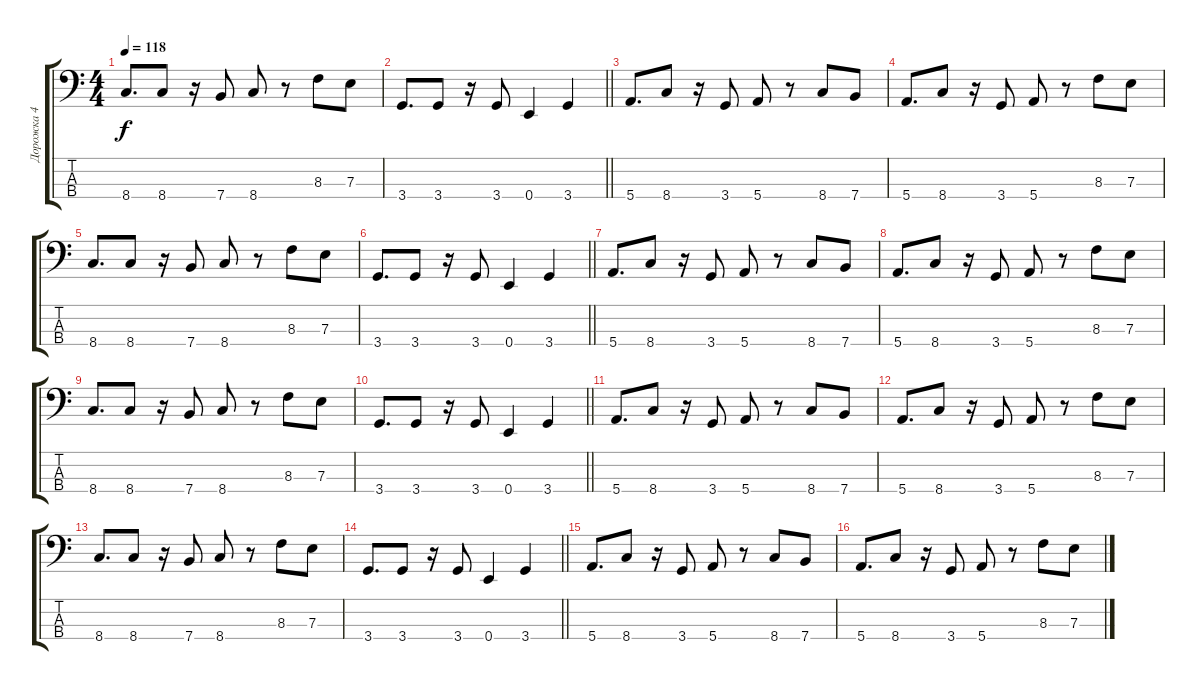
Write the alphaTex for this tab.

\track ("Дорожка 4" "Дорожка 4") {instrument electricbassfinger}
\staff {score tabs}
\tuning (G2 D2 A1 E1) {hide}
\ts (4 4)
\tempo 118
\clef f4
\ks c
8.4.8{d dy f} 8.4.8 r.16 7.4.8 8.4.8 r.8 8.3.8 7.3.8 |
\barLineRight lightlight
3.4.8{d} 3.4.8 r.16 3.4.8 0.4.4 3.4.4 |
5.4.8{d} 8.4.8 r.16 3.4.8 5.4.8 r.8 8.4.8 7.4.8 |
5.4.8{d} 8.4.8 r.16 3.4.8 5.4.8 r.8 8.3.8 7.3.8 |
8.4.8{d} 8.4.8 r.16 7.4.8 8.4.8 r.8 8.3.8 7.3.8 |
\barLineRight lightlight
3.4.8{d} 3.4.8 r.16 3.4.8 0.4.4 3.4.4 |
5.4.8{d} 8.4.8 r.16 3.4.8 5.4.8 r.8 8.4.8 7.4.8 |
5.4.8{d} 8.4.8 r.16 3.4.8 5.4.8 r.8 8.3.8 7.3.8 |
8.4.8{d} 8.4.8 r.16 7.4.8 8.4.8 r.8 8.3.8 7.3.8 |
\barLineRight lightlight
3.4.8{d} 3.4.8 r.16 3.4.8 0.4.4 3.4.4 |
5.4.8{d} 8.4.8 r.16 3.4.8 5.4.8 r.8 8.4.8 7.4.8 |
5.4.8{d} 8.4.8 r.16 3.4.8 5.4.8 r.8 8.3.8 7.3.8 |
8.4.8{d} 8.4.8 r.16 7.4.8 8.4.8 r.8 8.3.8 7.3.8 |
\barLineRight lightlight
3.4.8{d} 3.4.8 r.16 3.4.8 0.4.4 3.4.4 |
5.4.8{d} 8.4.8 r.16 3.4.8 5.4.8 r.8 8.4.8 7.4.8 |
5.4.8{d} 8.4.8 r.16 3.4.8 5.4.8 r.8 8.3.8 7.3.8
